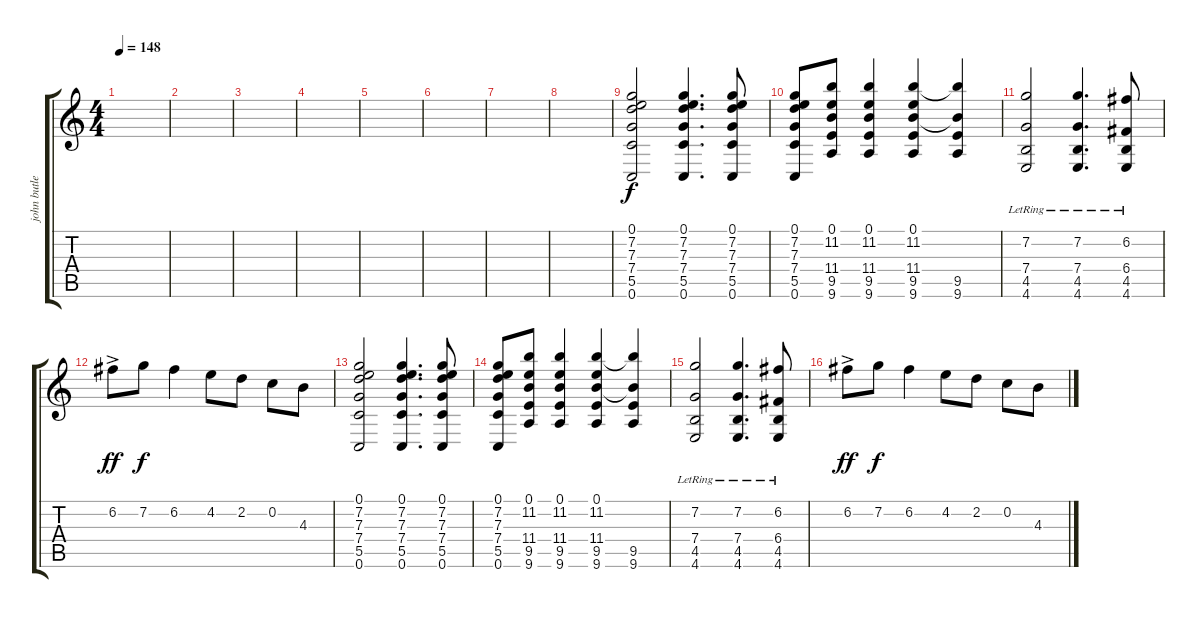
\track ("john butler ampliefied 11 string guitare" "john butle") {instrument overdrivenguitar}
\staff {score tabs}
\tuning (E4 C4 G3 C3 G2 C2) {hide}
\ts (4 4)
\tempo 148
\clef g2
\ks c
|
|
|
|
|
|
|
|
(0.1 7.2 7.3 7.4 5.5 0.6).2{dy f} (0.1 7.2 7.3 7.4 5.5 0.6).4{d} (0.1 7.2 7.3 7.4 5.5 0.6).8 |
(0.1 7.2 7.3 7.4 5.5 0.6).8 (0.1 11.2 11.4 9.5 9.6).8 (0.1 11.2 11.4 9.5 9.6).4 (0.1 11.2 11.4 9.5 9.6).4 (11.2{t} 11.4{t} 9.5 9.6).4 |
(7.2{lr} 7.4{lr} 4.5{lr} 4.6{lr}).2 (7.2{lr} 7.4{lr} 4.5{lr} 4.6{lr}).4{d} (6.2{lr} 6.4{lr} 4.5{lr} 4.6{lr}).8 |
6.2{ac}.8{dy ff volume 16 balance 8 instrument overdrivenguitar} 7.2.8{dy f} 6.2.4 4.2.8 2.2.8 0.2.8 4.3.8 |
(0.1 7.2 7.3 7.4 5.5 0.6).2{volume 14 balance 8 instrument overdrivenguitar} (0.1 7.2 7.3 7.4 5.5 0.6).4{d} (0.1 7.2 7.3 7.4 5.5 0.6).8 |
(0.1 7.2 7.3 7.4 5.5 0.6).8 (0.1 11.2 11.4 9.5 9.6).8 (0.1 11.2 11.4 9.5 9.6).4 (0.1 11.2 11.4 9.5 9.6).4 (11.2{t} 11.4{t} 9.5 9.6).4 |
(7.2{lr} 7.4{lr} 4.5{lr} 4.6{lr}).2 (7.2{lr} 7.4{lr} 4.5{lr} 4.6{lr}).4{d} (6.2{lr} 6.4{lr} 4.5{lr} 4.6{lr}).8 |
6.2{ac}.8{dy ff volume 16 balance 8 instrument overdrivenguitar} 7.2.8{dy f} 6.2.4 4.2.8 2.2.8 0.2.8 4.3.8
